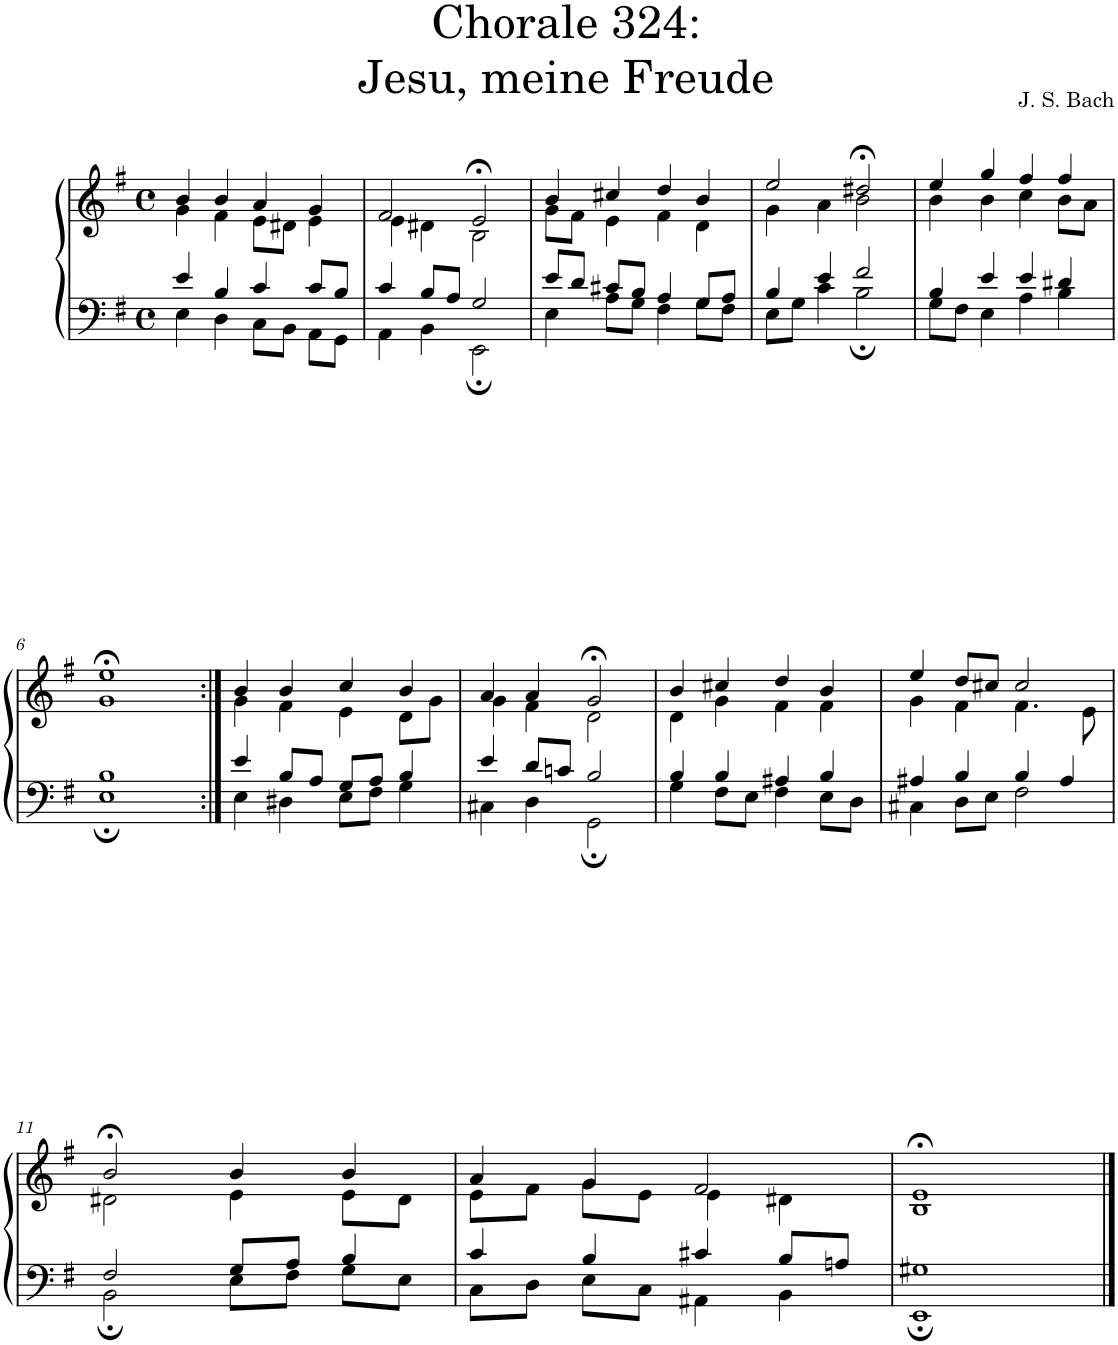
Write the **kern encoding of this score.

**kern	**kern
*part1	*part1
*staff2	*staff1
*I"S,A	*
*clefF4	*clefG2
*k[f#]	*k[f#]
*M4/4	*M4/4
*met(c)	*met(c)
=1	=1
*^	*^
4e/	4E\	4b/	4g\
4B/	4D\	4b/	4f#\
4c/	8C\L	4a/	8e\L
.	8BB\J	.	8d#X\J
8c/L	8AA\L	4g/	4e\
8B/J	8GG\J	.	.
=2	=2	=2	=2
4c/	4AA\	2f#/	4e\
8B/L	4BB\	.	4d#X\
8A/J	.	.	.
2G/	2EE;\	2e;</	2B\
=3	=3	=3	=3
8e/L	4E\	4b/	8g\L
8d/J	.	.	8f#\J
8c#X/L	8A\L	4cc#X/	4e\
8B/J	8G\J	.	.
4A/	4F#\	4dd/	4f#\
8G/L	8G\L	4b/	4d\
8A/J	8F#\J	.	.
=4	=4	=4	=4
4B/	8E\L	2ee/	4g\
.	8G\J	.	.
4e/	4c\	.	4a\
2f#/	2B;\	2dd#X;</	2b\
=5	=5	=5	=5
4B/	8G\L	4ee/	4b\
.	8F#\J	.	.
4e/	4E\	4gg/	4b\
4e/	4A\	4ff#/	4cc\
4d#X/	4B\	4ff#/	8b\L
.	.	.	8a\J
!!LO:LB:g=z	!!
=6	=6	=6	=6
1B	1E;	1ee;<	1g
=7:|!	=7:|!	=7:|!	=7:|!
4e/	4E\	4b/	4g\
8B/L	4D#X\	4b/	4f#\
8A/J	.	.	.
8G/L	8E\L	4cc/	4e\
8A/J	8F#\J	.	.
4B/	4G\	4b/	8d\L
.	.	.	8g\J
=8	=8	=8	=8
4e/	4C#X\	4a/	4g\
8d/L	4D\	4a/	4f#\
8cn/J	.	.	.
2B/	2GG;\	2g;</	2d\
=9	=9	=9	=9
4B/	4G\	4b/	4d\
4B/	8F#\L	4cc#X/	4g\
.	8E\J	.	.
4A#X/	4F#\	4dd/	4f#\
4B/	8E\L	4b/	4f#\
.	8D\J	.	.
=10	=10	=10	=10
4A#X/	4C#X\	4ee/	4g\
4B/	8D\L	8dd/L	4f#\
.	8E\J	8cc#X/J	.
4B/	2F#\	2cc#/	4.f#\
4A#/	.	.	.
.	.	.	8e\
!!LO:LB:g=z	!!
=11	=11	=11	=11
2F#/	2BB;\	2b;</	2d#X\
8G/L	8E\L	4b/	4e\
8A/J	8F#\J	.	.
4B/	8G\L	4b/	8e\L
.	8E\J	.	8d#\J
=12	=12	=12	=12
4c/	8C\L	4a/	8e\L
.	8D\J	.	8f#\J
4B/	8E\L	4g/	8g\L
.	8C\J	.	8e\J
4c#X/	4AA#X\	2f#/	4e\
8B/L	4BB\	.	4d#X\
8An/J	.	.	.
=13	=13	=13	=13
1G#X	1EE;	1e;<	1B
*v	*v	*	*
*	*v	*v
==	==
*-	*-
